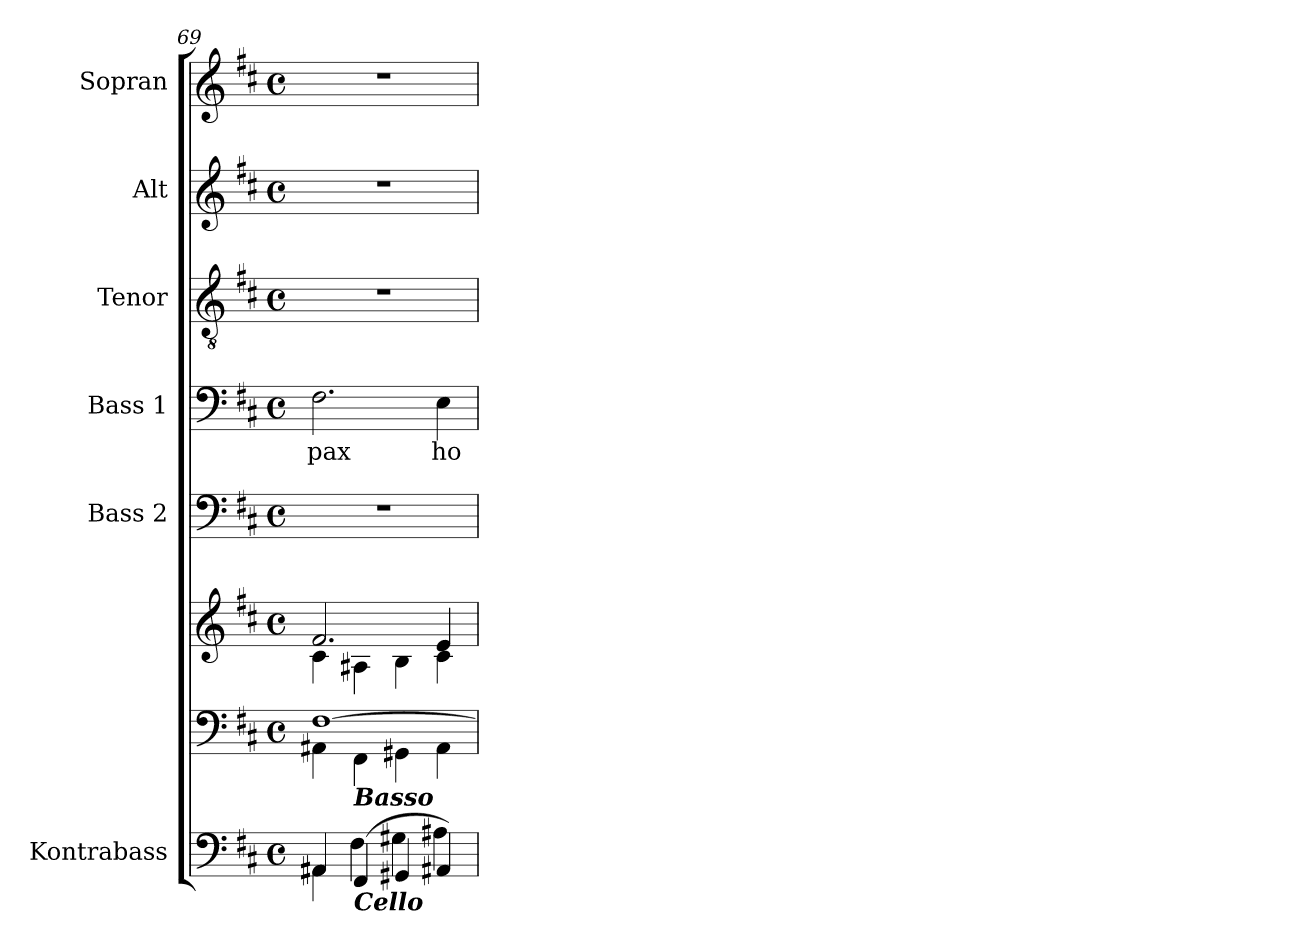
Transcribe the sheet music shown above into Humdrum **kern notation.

**kern	**kern	**kern	**kern	**kern	**text	**kern	**kern	**kern
*part7	*part6	*part6	*part5	*part4	*part4	*part3	*part2	*part1
*staff8	*staff7	*staff6	*staff5	*staff4	*staff4	*staff3	*staff2	*staff1
*I"Kontrabass	*	*	*I"Bass 2	*I"Bass 1	*	*I"Tenor	*I"Alt	*I"Sopran
*I'Kb.	*	*	*I'B. 2	*I'B. 1	*	*I'T.	*I'A.	*I'S.
*clefF4	*clefF4	*clefG2	*clefF4	*clefF4	*	*clefGv2	*clefG2	*clefG2
*ITrd7c12	*	*	*	*	*	*	*	*
*k[f#c#]	*k[f#c#]	*k[f#c#]	*k[f#c#]	*k[f#c#]	*	*k[f#c#]	*k[f#c#]	*k[f#c#]
*D:	*D:	*D:	*D:	*D:	*	*D:	*D:	*D:
*M4/4	*M4/4	*M4/4	*M4/4	*M4/4	*	*M4/4	*M4/4	*M4/4
*met(c)	*met(c)	*met(c)	*met(c)	*met(c)	*	*met(c)	*met(c)	*met(c)
=69	=69	=69	=69	=69	=69	=69	=69	=69
*^	*^	*^	*	*	*	*	*	*
!	!	!	!	!	!	!	!	!LO:LY:b	!	!	!
4AAA#/	4AAA#X\	[>1F#	4AA#X\	2.f#/	4c#\	1r	2.F#\	pax	1r	1r	1r
!LO:TX:b:Bi:t=Cello	!	!	!	!	!	!	!	!	!	!	!
!LO:TX:a:Bi:t=Basso	!	!	!	!	!	!	!	!	!	!	!
(<4FFF#/	4FF#\	.	4FF#\	.	4A#X\	.	.	.	.	.	.
4GGG#X/	4GG#X\	.	4GG#X\	.	4B\	.	.	.	.	.	.
!	!	!	!	!	!	!	!	!LO:LY:b	!	!	!
4AAA#X/)	4AA#X\	.	4AA#\	4e/	4c#\	.	4E\	ho-	.	.	.
*v	*v	*	*	*	*	*	*	*	*	*	*
*	*v	*v	*	*	*	*	*	*	*	*
*	*	*v	*v	*	*	*	*	*	*
=	=	=	=	=	=	=	=	=
*-	*-	*-	*-	*-	*-	*-	*-	*-
